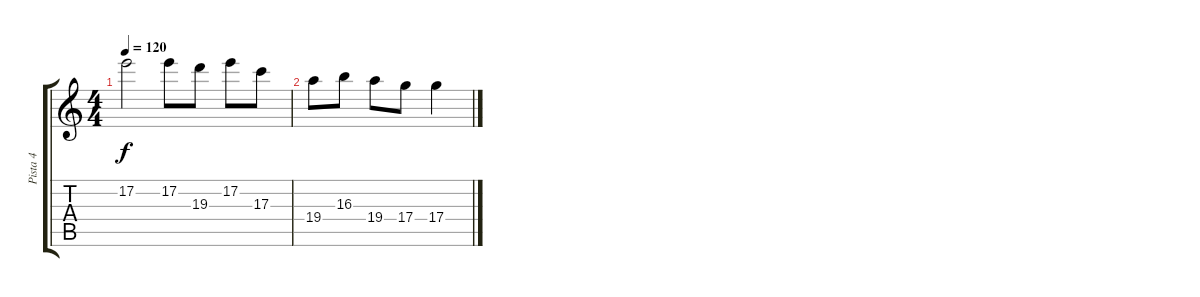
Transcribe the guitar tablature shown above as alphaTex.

\track ("Pista 4" "Pista 4") {instrument electricguitarjazz}
\staff {score tabs}
\tuning (E4 B3 G3 D3 A2 E2) {hide}
\ts (4 4)
\tempo 120
\clef g2
\ks c
17.2.2{dy f} 17.2.8 19.3.8 17.2.8 17.3.8 |
19.4.8 16.3.8 19.4.8 17.4.8 17.4.4
